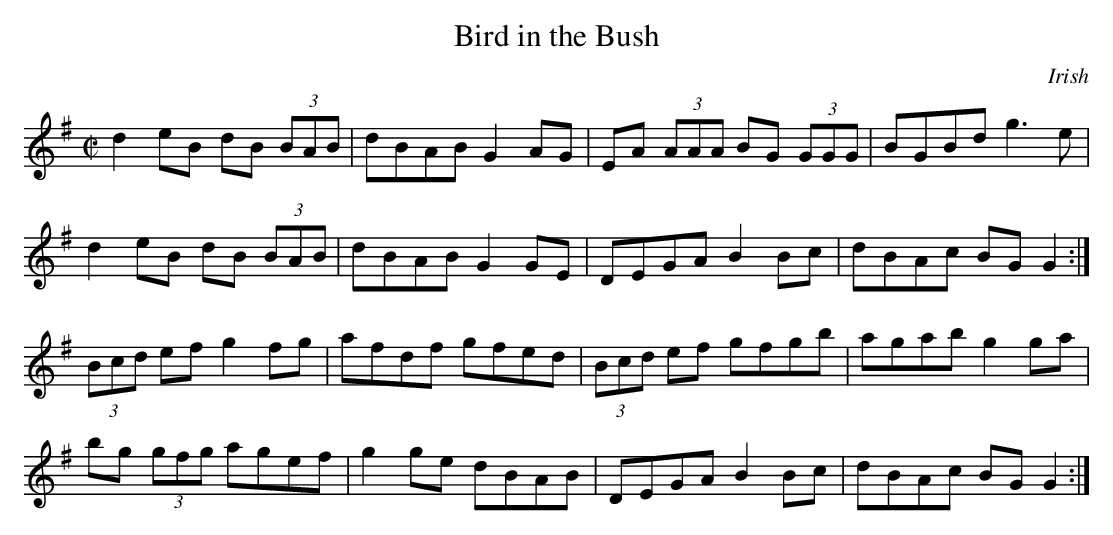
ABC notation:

X:1
T:Bird in the Bush
M:C|
K:G
d2eB dB (3BAB | dBAB G2AG | EA (3AAA BG (3GGG | BGBd g3e |
d2eB dB (3BAB | dBAB G2GE | DEGA B2Bc | dBAc BGG2 :|
(3Bcd ef g2fg | afdf gfed | (3Bcd ef gfgb | agab g2ga |
bg (3gfg agef | g2ge dBAB | DEGA B2Bc | dBAc BGG2 :|
